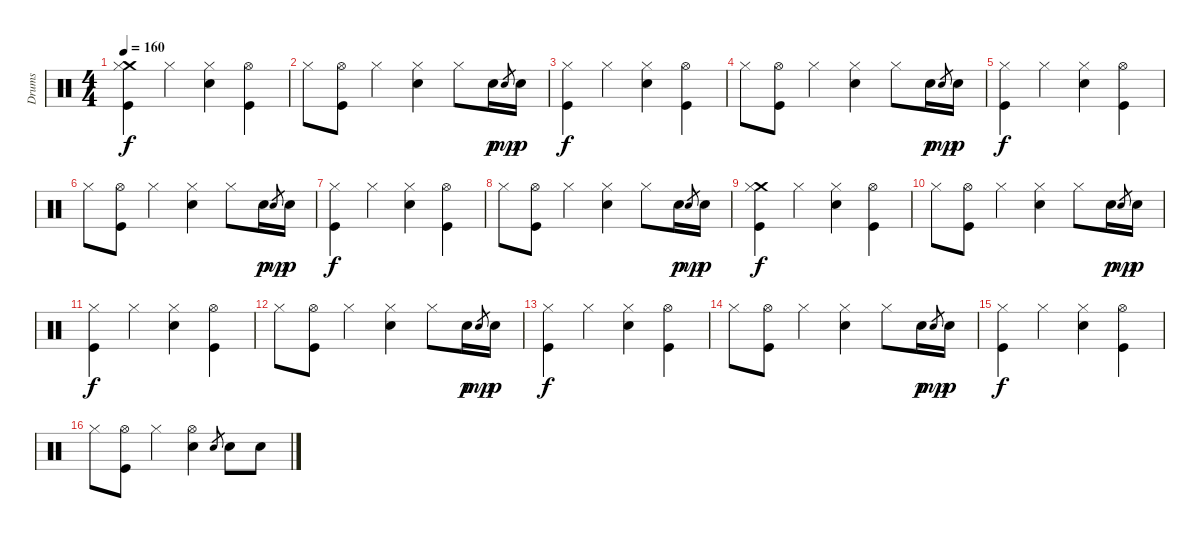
\track ("Drums" "Drums") {instrument percussion}
\staff {score}
\articulation defaults
\ts (4 4)
\tempo 160
\clef neutral
\ks c
("Crash medium (hit)" "Hi-Hat (closed)" "Kick (hit)").4{dy f} "Hi-Hat (closed)".4 ("Hi-Hat (closed)" "Electric Snare (hit)").4 ("Hi-Hat (open)" "Kick (hit)").4 |
"Hi-Hat (closed)".8 ("Hi-Hat (open)" "Kick (hit)").8 "Hi-Hat (closed)".4 ("Hi-Hat (closed)" "Electric Snare (hit)").4 "Hi-Hat (closed)".8 "Electric Snare (hit)".16{dy p} "Electric Snare (hit)".8{gr dy mp} "Electric Snare (hit)".16{dy p} |
("Hi-Hat (closed)" "Kick (hit)").4{dy f} "Hi-Hat (closed)".4 ("Hi-Hat (closed)" "Electric Snare (hit)").4 ("Hi-Hat (open)" "Kick (hit)").4 |
"Hi-Hat (closed)".8 ("Hi-Hat (open)" "Kick (hit)").8 "Hi-Hat (closed)".4 ("Hi-Hat (closed)" "Electric Snare (hit)").4 "Hi-Hat (closed)".8 "Electric Snare (hit)".16{dy p} "Electric Snare (hit)".8{gr dy mp} "Electric Snare (hit)".16{dy p} |
("Hi-Hat (closed)" "Kick (hit)").4{dy f} "Hi-Hat (closed)".4 ("Hi-Hat (closed)" "Electric Snare (hit)").4 ("Hi-Hat (open)" "Kick (hit)").4 |
"Hi-Hat (closed)".8 ("Hi-Hat (open)" "Kick (hit)").8 "Hi-Hat (closed)".4 ("Hi-Hat (closed)" "Electric Snare (hit)").4 "Hi-Hat (closed)".8 "Electric Snare (hit)".16{dy p} "Electric Snare (hit)".8{gr dy mp} "Electric Snare (hit)".16{dy p} |
("Hi-Hat (closed)" "Kick (hit)").4{dy f} "Hi-Hat (closed)".4 ("Hi-Hat (closed)" "Electric Snare (hit)").4 ("Hi-Hat (open)" "Kick (hit)").4 |
"Hi-Hat (closed)".8 ("Hi-Hat (open)" "Kick (hit)").8 "Hi-Hat (closed)".4 ("Hi-Hat (closed)" "Electric Snare (hit)").4 "Hi-Hat (closed)".8 "Electric Snare (hit)".16{dy p} "Electric Snare (hit)".8{gr dy mp} "Electric Snare (hit)".16{dy p} |
("Crash medium (hit)" "Hi-Hat (closed)" "Kick (hit)").4{dy f} "Hi-Hat (closed)".4 ("Hi-Hat (closed)" "Electric Snare (hit)").4 ("Hi-Hat (open)" "Kick (hit)").4 |
"Hi-Hat (closed)".8 ("Hi-Hat (open)" "Kick (hit)").8 "Hi-Hat (closed)".4 ("Hi-Hat (closed)" "Electric Snare (hit)").4 "Hi-Hat (closed)".8 "Electric Snare (hit)".16{dy p} "Electric Snare (hit)".8{gr dy mp} "Electric Snare (hit)".16{dy p} |
("Hi-Hat (closed)" "Kick (hit)").4{dy f} "Hi-Hat (closed)".4 ("Hi-Hat (closed)" "Electric Snare (hit)").4 ("Hi-Hat (open)" "Kick (hit)").4 |
"Hi-Hat (closed)".8 ("Hi-Hat (open)" "Kick (hit)").8 "Hi-Hat (closed)".4 ("Hi-Hat (closed)" "Electric Snare (hit)").4 "Hi-Hat (closed)".8 "Electric Snare (hit)".16{dy p} "Electric Snare (hit)".8{gr dy mp} "Electric Snare (hit)".16{dy p} |
("Hi-Hat (closed)" "Kick (hit)").4{dy f} "Hi-Hat (closed)".4 ("Hi-Hat (closed)" "Electric Snare (hit)").4 ("Hi-Hat (open)" "Kick (hit)").4 |
"Hi-Hat (closed)".8 ("Hi-Hat (open)" "Kick (hit)").8 "Hi-Hat (closed)".4 ("Hi-Hat (closed)" "Electric Snare (hit)").4 "Hi-Hat (closed)".8 "Electric Snare (hit)".16{dy p} "Electric Snare (hit)".8{gr dy mp} "Electric Snare (hit)".16{dy p} |
("Hi-Hat (closed)" "Kick (hit)").4{dy f} "Hi-Hat (closed)".4 ("Hi-Hat (closed)" "Electric Snare (hit)").4 ("Hi-Hat (open)" "Kick (hit)").4 |
"Hi-Hat (closed)".8 ("Hi-Hat (open)" "Kick (hit)").8 "Hi-Hat (closed)".4 ("Hi-Hat (open)" "Electric Snare (hit)").4 "Electric Snare (hit)".8{gr} "Electric Snare (hit)".8 "Electric Snare (hit)".8
